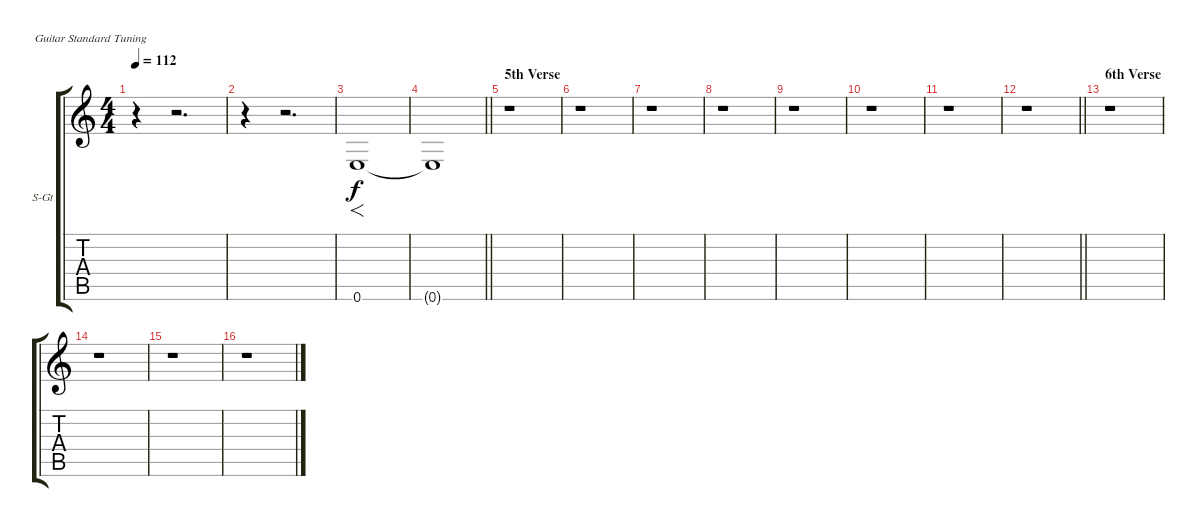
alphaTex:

\bracketExtendMode groupsimilarinstruments
\firstSystemTrackNameOrientation horizontal
\otherSystemsTrackNameOrientation horizontal
\track ("Keyboards" "S-Gt") {instrument stringensemble1}
\staff {score tabs}
\tuning (E4 B3 G3 D3 A2 E2)
\displaytranspose 12
\ts (4 4)
\tempo 112
\clef g2
\ks c
r.4{dy f} r.2{d} |
r.4 r.2{d} |
0.6.1{f} |
\barLineRight lightlight
0.6{t}.1 |
\section ("" "5th Verse")
r.1 |
r.1 |
r.1 |
r.1 |
r.1 |
r.1 |
r.1 |
\barLineRight lightlight
r.1 |
\section ("" "6th Verse")
r.1 |
r.1 |
r.1 |
r.1
